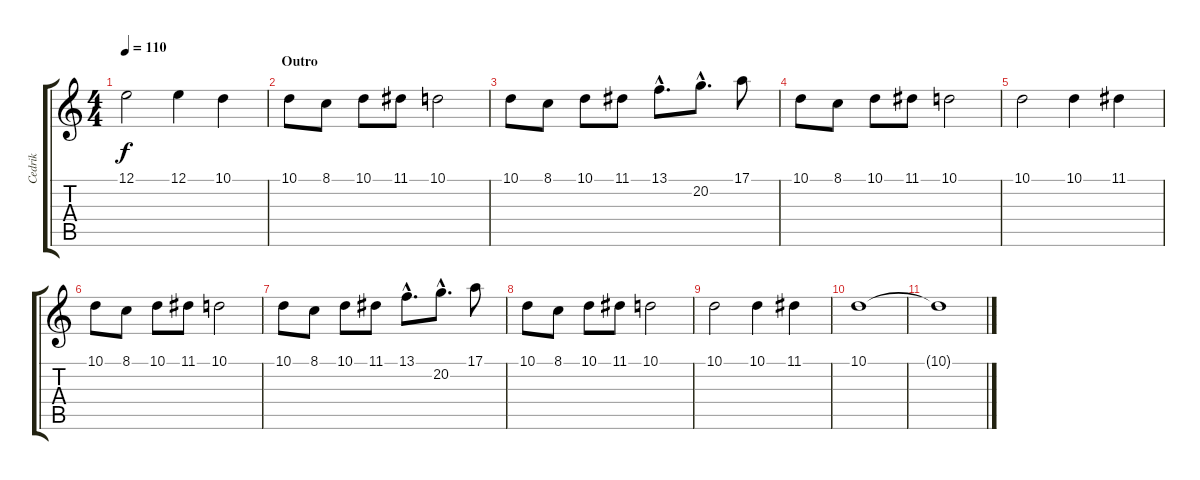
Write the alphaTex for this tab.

\track ("Cedrik" "Cedrik") {instrument acousticgrandpiano}
\staff {score tabs}
\tuning (E4 B3 G3 D3 A2 E2) {hide}
\ts (4 4)
\tempo 110
\clef g2
\ks c
12.1{t}.2{dy f} 12.1.4 10.1.4 |
\section ("" "Outro")
10.1.8{volume 16 instrument stringensemble1} 8.1.8 10.1.8 11.1.8 10.1.2 |
10.1.8 8.1.8 10.1.8 11.1.8 13.1{hac}.8{d} 20.2{hac}.8{d} 17.1.8 |
10.1.8 8.1.8 10.1.8 11.1.8 10.1.2 |
10.1.2 10.1.4 11.1.4 |
10.1.8{volume 16 instrument stringensemble1} 8.1.8 10.1.8 11.1.8 10.1.2 |
10.1.8 8.1.8 10.1.8 11.1.8 13.1{hac}.8{d} 20.2{hac}.8{d} 17.1.8 |
10.1.8 8.1.8 10.1.8 11.1.8 10.1.2 |
10.1.2 10.1.4 11.1.4 |
10.1.1 |
10.1{t}.1
